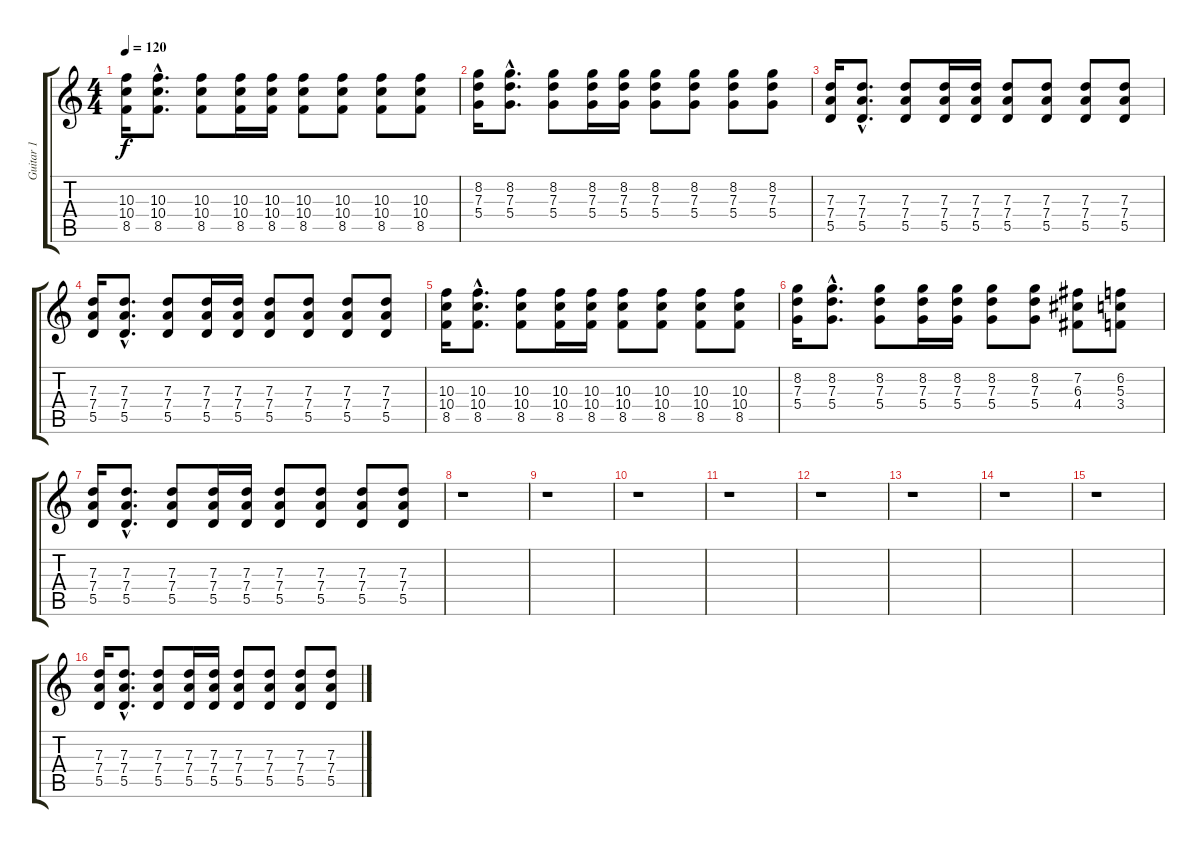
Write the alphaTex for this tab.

\track ("Guitar 1" "Guitar 1") {instrument overdrivenguitar}
\staff {score tabs}
\tuning (E4 B3 G3 D3 A2 E2) {hide}
\ts (4 4)
\tempo 120
\clef g2
\ks c
(10.3 10.4 8.5).16{dy f} (10.3{hac} 10.4{hac} 8.5{hac}).8{d} (10.3 10.4 8.5).8 (10.3 10.4 8.5).16 (10.3 10.4 8.5).16 (10.3 10.4 8.5).8 (10.3 10.4 8.5).8 (10.3 10.4 8.5).8 (10.3 10.4 8.5).8 |
(8.2 7.3 5.4).16 (8.2{hac} 7.3{hac} 5.4{hac}).8{d} (8.2 7.3 5.4).8 (8.2 7.3 5.4).16 (8.2 7.3 5.4).16 (8.2 7.3 5.4).8 (8.2 7.3 5.4).8 (8.2 7.3 5.4).8 (8.2 7.3 5.4).8 |
(7.3 7.4 5.5).16 (7.3{hac} 7.4{hac} 5.5{hac}).8{d} (7.3 7.4 5.5).8 (7.3 7.4 5.5).16 (7.3 7.4 5.5).16 (7.3 7.4 5.5).8 (7.3 7.4 5.5).8 (7.3 7.4 5.5).8 (7.3 7.4 5.5).8 |
(7.3 7.4 5.5).16 (7.3{hac} 7.4{hac} 5.5{hac}).8{d} (7.3 7.4 5.5).8 (7.3 7.4 5.5).16 (7.3 7.4 5.5).16 (7.3 7.4 5.5).8 (7.3 7.4 5.5).8 (7.3 7.4 5.5).8 (7.3 7.4 5.5).8 |
(10.3 10.4 8.5).16 (10.3{hac} 10.4{hac} 8.5{hac}).8{d} (10.3 10.4 8.5).8 (10.3 10.4 8.5).16 (10.3 10.4 8.5).16 (10.3 10.4 8.5).8 (10.3 10.4 8.5).8 (10.3 10.4 8.5).8 (10.3 10.4 8.5).8 |
(8.2 7.3 5.4).16 (8.2{hac} 7.3{hac} 5.4{hac}).8{d} (8.2 7.3 5.4).8 (8.2 7.3 5.4).16 (8.2 7.3 5.4).16 (8.2 7.3 5.4).8 (8.2 7.3 5.4).8 (7.2 6.3 4.4).8 (6.2 5.3 3.4).8 |
(7.3 7.4 5.5).16 (7.3{hac} 7.4{hac} 5.5{hac}).8{d} (7.3 7.4 5.5).8 (7.3 7.4 5.5).16 (7.3 7.4 5.5).16 (7.3 7.4 5.5).8 (7.3 7.4 5.5).8 (7.3 7.4 5.5).8 (7.3 7.4 5.5).8 |
r.1 |
r.1 |
r.1 |
r.1 |
r.1 |
r.1 |
r.1 |
r.1 |
(7.3 7.4 5.5).16 (7.3{hac} 7.4{hac} 5.5{hac}).8{d} (7.3 7.4 5.5).8 (7.3 7.4 5.5).16 (7.3 7.4 5.5).16 (7.3 7.4 5.5).8 (7.3 7.4 5.5).8 (7.3 7.4 5.5).8 (7.3 7.4 5.5).8
